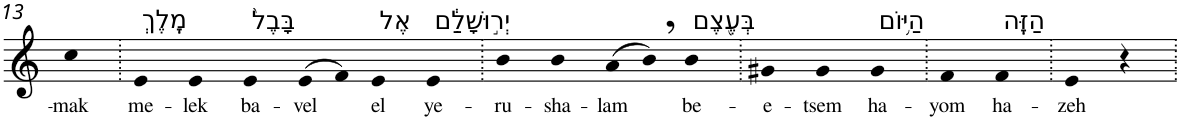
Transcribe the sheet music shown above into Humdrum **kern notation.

**kern	**text
*part1	*part1
*staff1	*staff1
*I"Piano	*
*I'Pno	*
!!LO:PB:g=z
*clefG2	*
*k[]	*
=13	=13
!	!LO:LY:b
4cc	-mak
=14.	=14.
!LO:TX:a:t=מֶֽלֶךְ	!
!	!LO:LY:b
4e	me-
!	!LO:LY:b
4e	-lek
!LO:TX:a:t=בָּבֶל֙	!
!	!LO:LY:b
4e	ba-
!	!LO:LY:b
(>8e	-vel
8f)	.
!LO:TX:a:t=אֶל	!
!	!LO:LY:b
4e	el
!LO:TX:a:t=יְר֣וּשָׁלִַ֔ם	!
!	!LO:LY:b
4e	ye-
=15.	=15.
!	!LO:LY:b
4b	-ru-
!	!LO:LY:b
4b	-sha-
!	!LO:LY:b
(>8a	-lam
8b,)	.
!LO:TX:a:t=בְּעֶ֖צֶם	!
!	!LO:LY:b
4b	be-
=16.	=16.
!	!LO:LY:b
4g#X	-e-
!	!LO:LY:b
4g#	-tsem
!LO:TX:a:t=הַיּ֥וֹם	!
!	!LO:LY:b
4g#	ha-
=17.	=17.
!	!LO:LY:b
4f	-yom
!LO:TX:a:t=הַזֶּֽה	!
!	!LO:LY:b
4f	ha-
=18.	=18.
!	!LO:LY:b
4e	-zeh
4r	.
=.	=.
*-	*-
